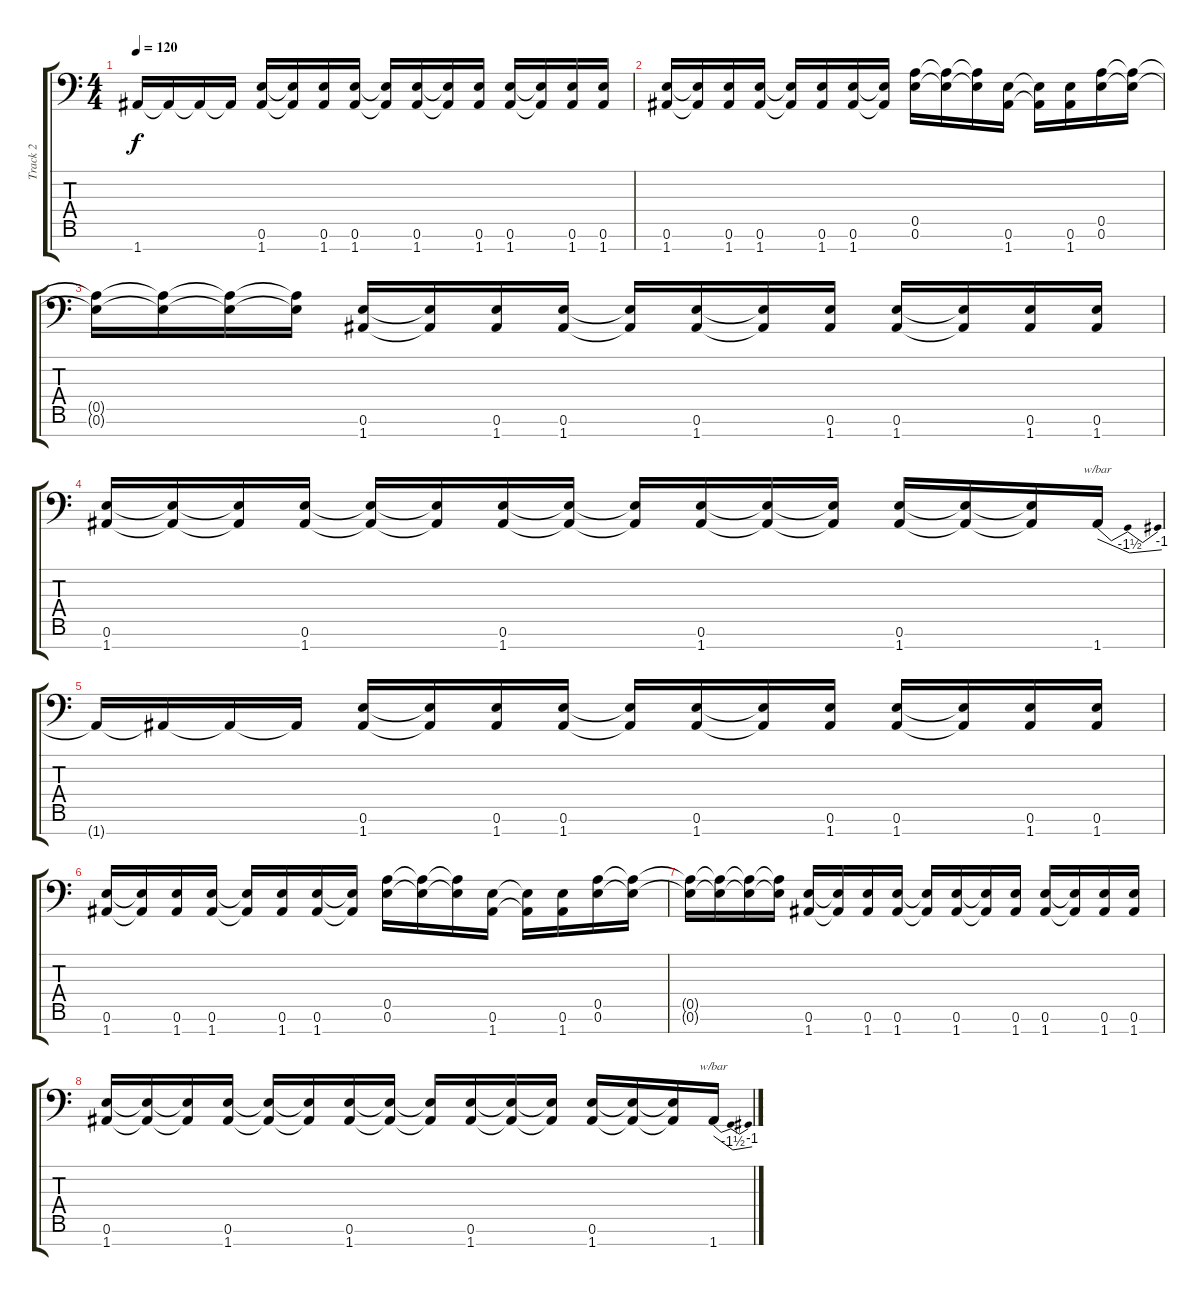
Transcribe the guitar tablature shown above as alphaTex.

\track ("Track 2" "Track 2") {instrument distortionguitar}
\staff {score tabs}
\tuning (E4 B3 G3 D3 A2 E2 A1) {hide}
\ts (4 4)
\tempo 120
\clef f4
\ks c
1.7{t}.16{dy f} 1.7{t}.16 1.7{t}.16 1.7{t}.16 (0.6 1.7).16 (0.6{t} 1.7{t}).16 (0.6 1.7).16 (0.6 1.7).16 (0.6{t} 1.7{t}).16 (0.6 1.7).16 (0.6{t} 1.7{t}).16 (0.6 1.7).16 (0.6 1.7).16 (0.6{t} 1.7{t}).16 (0.6 1.7).16 (0.6 1.7).16 |
(0.6 1.7).16 (0.6{t} 1.7{t}).16 (0.6 1.7).16 (0.6 1.7).16 (0.6{t} 1.7{t}).16 (0.6 1.7).16 (0.6 1.7).16 (0.6{t} 1.7{t}).16 (0.5 0.6).16 (0.5{t} 0.6{t}).16 (0.5{t} 0.6{t}).16 (0.6 1.7).16 (0.6{t} 1.7{t}).16 (0.6 1.7).16 (0.5 0.6).16 (0.5{t} 0.6{t}).16 |
(0.5{t} 0.6{t}).16 (0.5{t} 0.6{t}).16 (0.5{t} 0.6{t}).16 (0.5{t} 0.6{t}).16 (0.6 1.7).16 (0.6{t} 1.7{t}).16 (0.6 1.7).16 (0.6 1.7).16 (0.6{t} 1.7{t}).16 (0.6 1.7).16 (0.6{t} 1.7{t}).16 (0.6 1.7).16 (0.6 1.7).16 (0.6{t} 1.7{t}).16 (0.6 1.7).16 (0.6 1.7).16 |
(0.6 1.7).16 (0.6{t} 1.7{t}).16 (0.6{t} 1.7{t}).16 (0.6 1.7).16 (0.6{t} 1.7{t}).16 (0.6{t} 1.7{t}).16 (0.6 1.7).16 (0.6{t} 1.7{t}).16 (0.6{t} 1.7{t}).16 (0.6 1.7).16 (0.6{t} 1.7{t}).16 (0.6{t} 1.7{t}).16 (0.6 1.7).16 (0.6{t} 1.7{t}).16 (0.6{t} 1.7{t}).16 1.7.16{tbe (dip default 0 0 45 -6 60 -4)} |
1.7{t}.16 1.7{t}.16 1.7{t}.16 1.7{t}.16 (0.6 1.7).16 (0.6{t} 1.7{t}).16 (0.6 1.7).16 (0.6 1.7).16 (0.6{t} 1.7{t}).16 (0.6 1.7).16 (0.6{t} 1.7{t}).16 (0.6 1.7).16 (0.6 1.7).16 (0.6{t} 1.7{t}).16 (0.6 1.7).16 (0.6 1.7).16 |
(0.6 1.7).16 (0.6{t} 1.7{t}).16 (0.6 1.7).16 (0.6 1.7).16 (0.6{t} 1.7{t}).16 (0.6 1.7).16 (0.6 1.7).16 (0.6{t} 1.7{t}).16 (0.5 0.6).16 (0.5{t} 0.6{t}).16 (0.5{t} 0.6{t}).16 (0.6 1.7).16 (0.6{t} 1.7{t}).16 (0.6 1.7).16 (0.5 0.6).16 (0.5{t} 0.6{t}).16 |
(0.5{t} 0.6{t}).16 (0.5{t} 0.6{t}).16 (0.5{t} 0.6{t}).16 (0.5{t} 0.6{t}).16 (0.6 1.7).16 (0.6{t} 1.7{t}).16 (0.6 1.7).16 (0.6 1.7).16 (0.6{t} 1.7{t}).16 (0.6 1.7).16 (0.6{t} 1.7{t}).16 (0.6 1.7).16 (0.6 1.7).16 (0.6{t} 1.7{t}).16 (0.6 1.7).16 (0.6 1.7).16 |
(0.6 1.7).16 (0.6{t} 1.7{t}).16 (0.6{t} 1.7{t}).16 (0.6 1.7).16 (0.6{t} 1.7{t}).16 (0.6{t} 1.7{t}).16 (0.6 1.7).16 (0.6{t} 1.7{t}).16 (0.6{t} 1.7{t}).16 (0.6 1.7).16 (0.6{t} 1.7{t}).16 (0.6{t} 1.7{t}).16 (0.6 1.7).16 (0.6{t} 1.7{t}).16 (0.6{t} 1.7{t}).16 1.7.16{tbe (dip default 0 0 45 -6 60 -4)}
